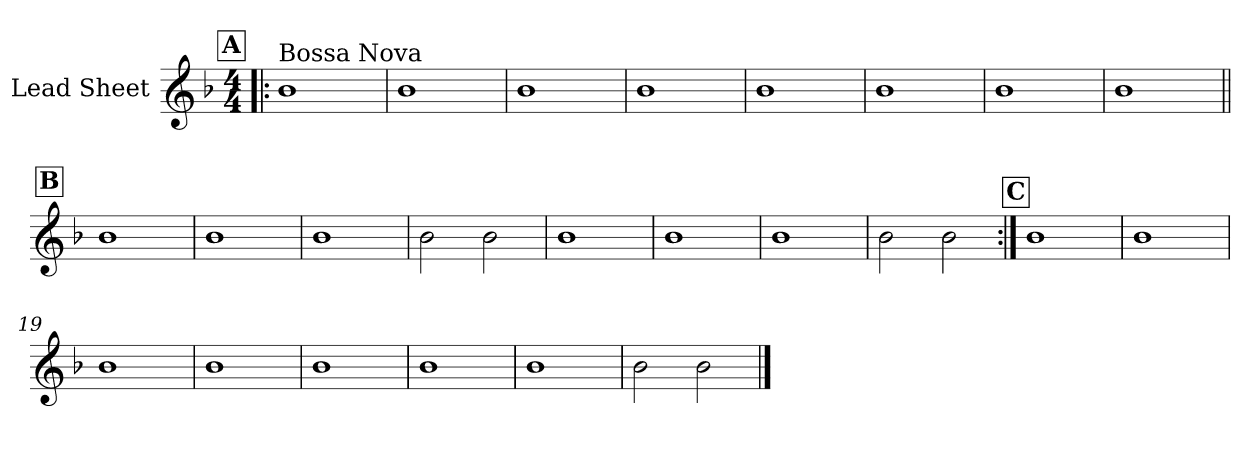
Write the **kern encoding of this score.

**kern
*part1
*staff1
*I"Lead Sheet
*clefG2
*k[b-]
*F:
*M4/4
!!LO:REH:place=s1:a:fs=14:t=A
=1!|:
!LO:TX:a:t=Bossa Nova
1b-
=2
1b-
=3
1b-
=4
1b-
!!LO:LB:g=z
=5
1b-
=6
1b-
=7
1b-
=8
1b-
!!LO:LB:g=z
!!LO:REH:place=s1:a:fs=14:t=B
=9||
1b-
=10
1b-
=11
1b-
=12
2b-\
2b-\
!!LO:LB:g=z
=13
1b-
=14
1b-
=15
1b-
=16
2b-\
2b-\
!!LO:LB:g=z
!!LO:REH:place=s1:a:fs=14:t=C
=17:|!
1b-
=18
1b-
=19
1b-
=20
1b-
!!LO:LB:g=z
=21
1b-
=22
1b-
=23
1b-
=24
2b-\
2b-\
==
*-
